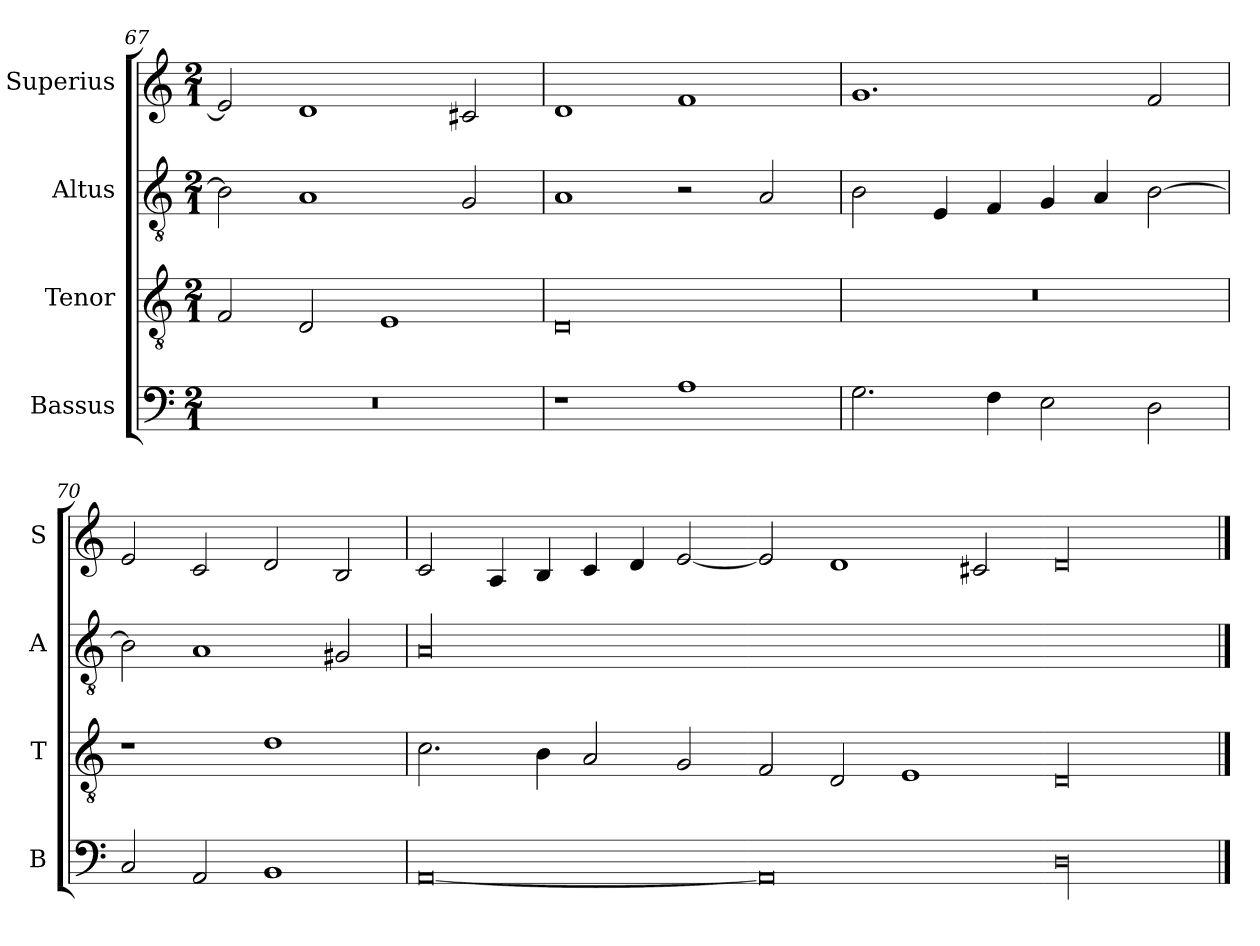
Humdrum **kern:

**kern	**kern	**kern	**kern
*part4	*part3	*part2	*part1
*staff4	*staff3	*staff2	*staff1
*I"Bassus	*I"Tenor	*I"Altus	*I"Superius
*I'B	*I'T	*I'A	*I'S
*clefF4	*clefGv2	*clefGv2	*clefG2
*k[]	*k[]	*k[]	*k[]
*M2/1	*M2/1	*M2/1	*M2/1
=67	=67	=67	=67
0r	2F/	2B\]	2e/]
.	2D/	1A	1d
.	1E	.	.
.	.	2G/	2c#X/
=68	=68	=68	=68
1r	0D	1A	1d
1A	.	2r	1f
.	.	2A/	.
=69	=69	=69	=69
2.G\	0r	2B\	1.g
.	.	4E/	.
4F\	.	4F/	.
2E\	.	4G/	.
.	.	4A/	.
2D\	.	[2B\	2f/
=70	=70	=70	=70
2C/	1r	2B\]	2e/
2AA/	.	1A	2c/
1BB	1d	.	2d/
.	.	2G#X/	2B/
=71	=71	=71	=71
!	!	!LO:N:vis=00	!
[0AA	2.c\	0A	2c/
.	.	.	4A/
.	4B\	.	4B/
.	2A/	.	4c/
.	.	.	4d/
.	2G/	.	[2e/
=72-	=72-	=72-	=72-
0AA]	2F/	0Ayy	2e/]
.	2D/	.	1d
.	1E	.	.
.	.	.	2c#X/
=73-	=73-	=73-	=73-
!LO:N:vis=00	!LO:N:vis=00	!	!LO:N:vis=00
0D	0D	0Ayy	0d
==	==	==	==
*-	*-	*-	*-
